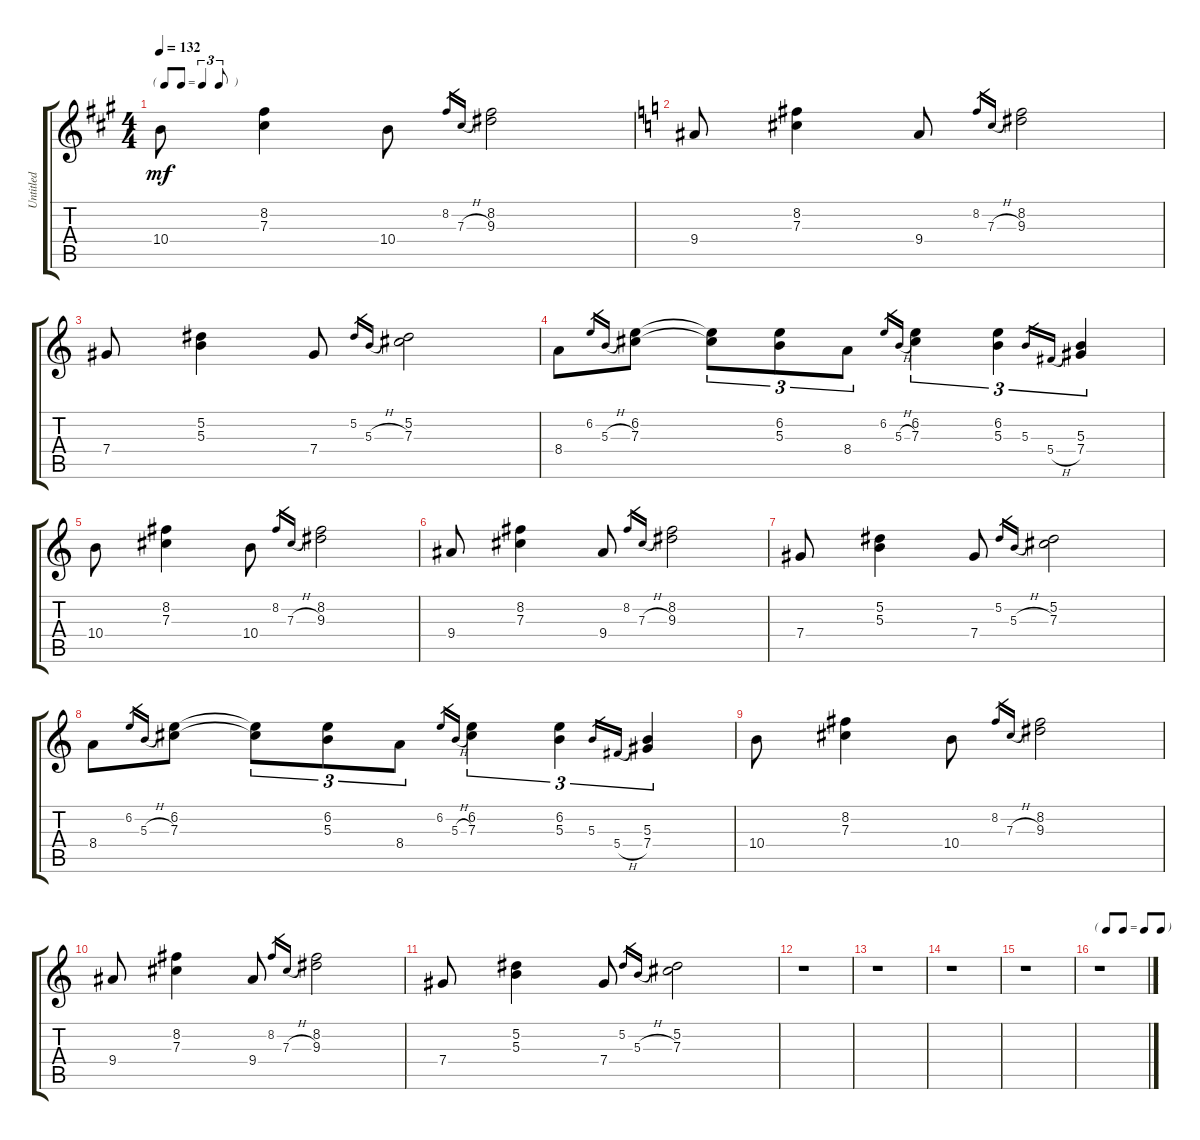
\track ("Untitled" "Untitled") {instrument electricguitarjazz}
\staff {score tabs}
\tuning (Eb4 Bb3 Gb3 Db3 Ab2 Eb2) {hide}
\ts (4 4)
\tf triplet8th
\tempo 132
\clef g2
\ks a
10.4.8{dy mf} (8.2 7.3).4 10.4.8 8.2.16{gr} 7.3{h}.16{gr} (8.2 9.3).2 |
\ks c
9.4.8 (8.2 7.3).4 9.4.8 8.2.16{gr} 7.3{h}.16{gr} (8.2 9.3).2 |
7.4.8 (5.2 5.3).4 7.4.8 5.2.16{gr} 5.3{h}.16{gr} (5.2 7.3).2 |
8.4.8 6.2.16{gr} 5.3{h}.16{gr} (6.2 7.3).8 (6.2{t} 7.3{t}).8{tu (3 2)} (6.2 5.3).8{tu (3 2)} 8.4.8{tu (3 2)} 6.2.16{gr} 5.3{h}.16{gr} (6.2 7.3).4{tu (3 2)} (6.2 5.3).4{tu (3 2)} 5.3.16{gr} 5.4{h}.16{gr} (5.3 7.4).4{tu (3 2)} |
10.4.8 (8.2 7.3).4 10.4.8 8.2.16{gr} 7.3{h}.16{gr} (8.2 9.3).2 |
9.4.8 (8.2 7.3).4 9.4.8 8.2.16{gr} 7.3{h}.16{gr} (8.2 9.3).2 |
7.4.8 (5.2 5.3).4 7.4.8 5.2.16{gr} 5.3{h}.16{gr} (5.2 7.3).2 |
8.4.8 6.2.16{gr} 5.3{h}.16{gr} (6.2 7.3).8 (6.2{t} 7.3{t}).8{tu (3 2)} (6.2 5.3).8{tu (3 2)} 8.4.8{tu (3 2)} 6.2.16{gr} 5.3{h}.16{gr} (6.2 7.3).4{tu (3 2)} (6.2 5.3).4{tu (3 2)} 5.3.16{gr} 5.4{h}.16{gr} (5.3 7.4).4{tu (3 2)} |
10.4.8 (8.2 7.3).4 10.4.8 8.2.16{gr} 7.3{h}.16{gr} (8.2 9.3).2 |
9.4.8 (8.2 7.3).4 9.4.8 8.2.16{gr} 7.3{h}.16{gr} (8.2 9.3).2 |
7.4.8 (5.2 5.3).4 7.4.8 5.2.16{gr} 5.3{h}.16{gr} (5.2 7.3).2 |
r.1 |
r.1 |
r.1 |
r.1 |
\tf none
r.1
